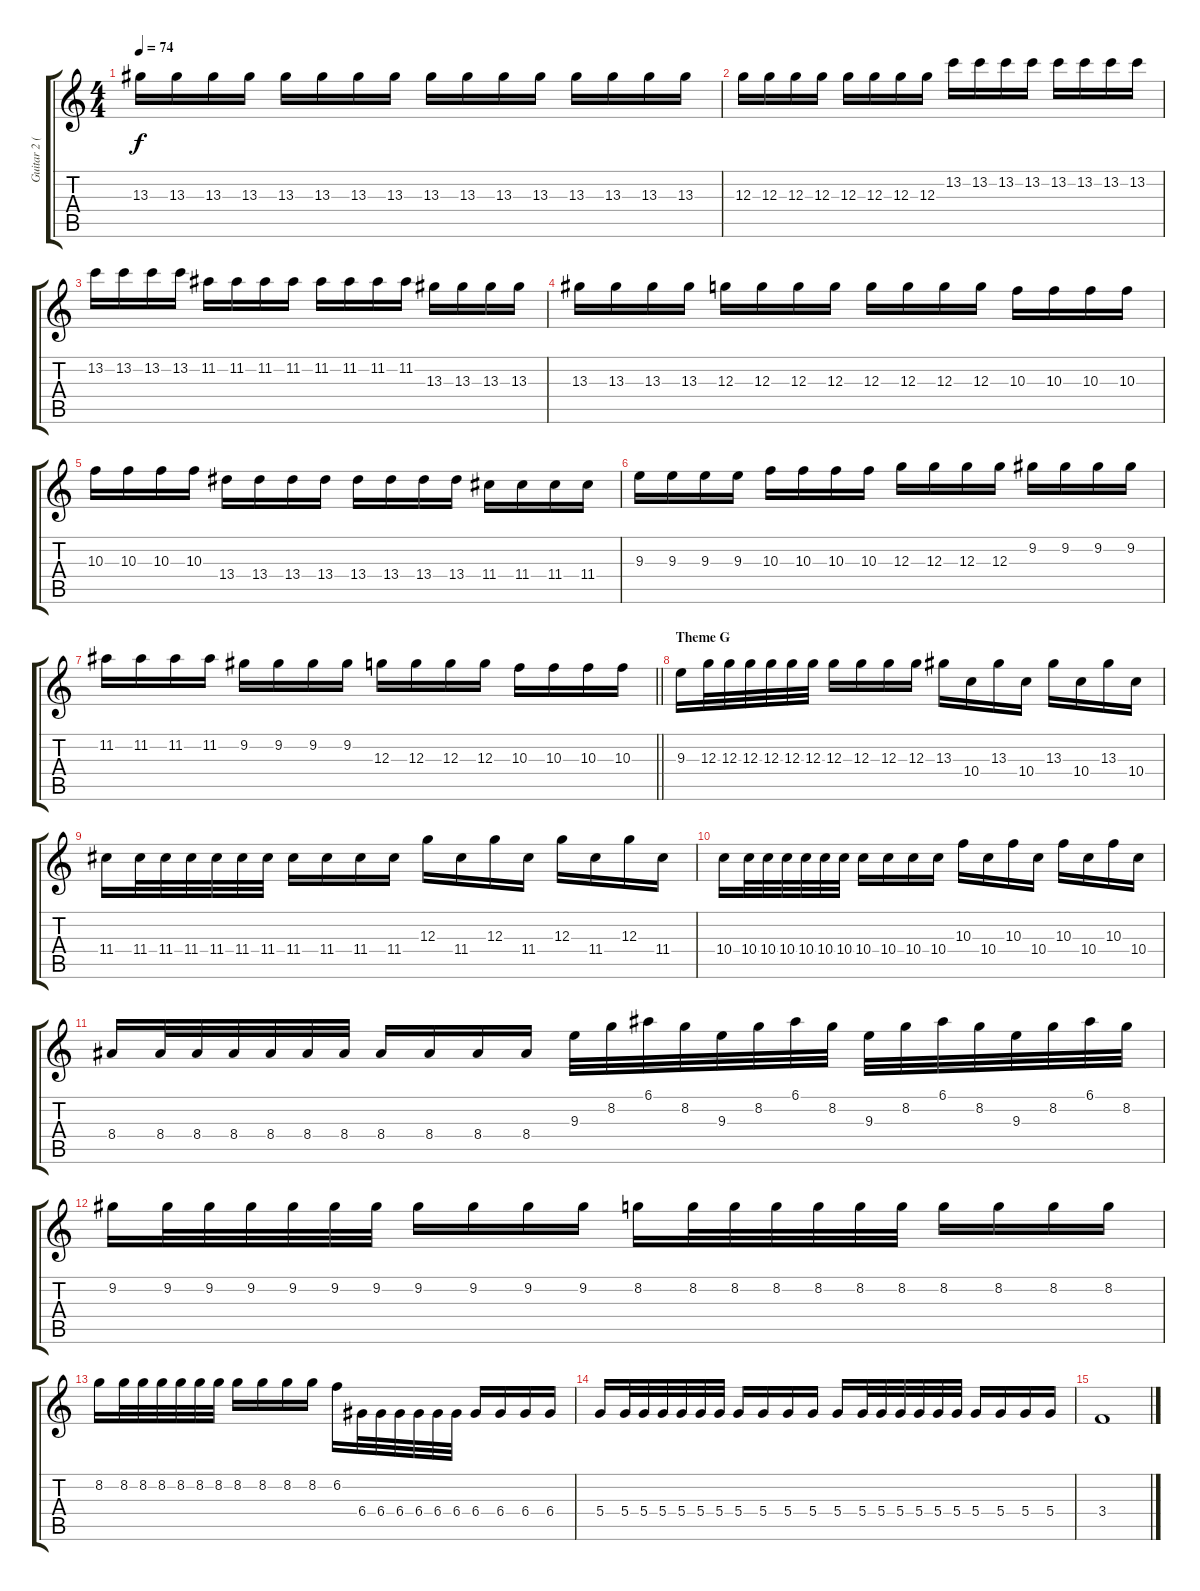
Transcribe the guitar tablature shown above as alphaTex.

\track ("Guitar 2 (Rhythm)" "Guitar 2 (") {instrument overdrivenguitar}
\staff {score tabs}
\tuning (E4 B3 G3 D3 A2 E2) {hide}
\ts (4 4)
\tempo 74
\clef g2
\ks c
13.3.16{dy f} 13.3.16 13.3.16 13.3.16 13.3.16 13.3.16 13.3.16 13.3.16 13.3.16 13.3.16 13.3.16 13.3.16 13.3.16 13.3.16 13.3.16 13.3.16 |
12.3.16 12.3.16 12.3.16 12.3.16 12.3.16 12.3.16 12.3.16 12.3.16 13.2.16 13.2.16 13.2.16 13.2.16 13.2.16 13.2.16 13.2.16 13.2.16 |
13.2.16 13.2.16 13.2.16 13.2.16 11.2.16 11.2.16 11.2.16 11.2.16 11.2.16 11.2.16 11.2.16 11.2.16 13.3.16 13.3.16 13.3.16 13.3.16 |
13.3.16 13.3.16 13.3.16 13.3.16 12.3.16 12.3.16 12.3.16 12.3.16 12.3.16 12.3.16 12.3.16 12.3.16 10.3.16 10.3.16 10.3.16 10.3.16 |
10.3.16 10.3.16 10.3.16 10.3.16 13.4.16 13.4.16 13.4.16 13.4.16 13.4.16 13.4.16 13.4.16 13.4.16 11.4.16 11.4.16 11.4.16 11.4.16 |
9.3.16 9.3.16 9.3.16 9.3.16 10.3.16 10.3.16 10.3.16 10.3.16 12.3.16 12.3.16 12.3.16 12.3.16 9.2.16 9.2.16 9.2.16 9.2.16 |
\barLineRight lightlight
11.2.16 11.2.16 11.2.16 11.2.16 9.2.16 9.2.16 9.2.16 9.2.16 12.3.16 12.3.16 12.3.16 12.3.16 10.3.16 10.3.16 10.3.16 10.3.16 |
\section ("" "Theme G")
9.3.16 12.3.32 12.3.32 12.3.32 12.3.32 12.3.32 12.3.32 12.3.16 12.3.16 12.3.16 12.3.16 13.3.16 10.4.16 13.3.16 10.4.16 13.3.16 10.4.16 13.3.16 10.4.16 |
11.4.16 11.4.32 11.4.32 11.4.32 11.4.32 11.4.32 11.4.32 11.4.16 11.4.16 11.4.16 11.4.16 12.3.16 11.4.16 12.3.16 11.4.16 12.3.16 11.4.16 12.3.16 11.4.16 |
10.4.16 10.4.32 10.4.32 10.4.32 10.4.32 10.4.32 10.4.32 10.4.16 10.4.16 10.4.16 10.4.16 10.3.16 10.4.16 10.3.16 10.4.16 10.3.16 10.4.16 10.3.16 10.4.16 |
8.4.16 8.4.32 8.4.32 8.4.32 8.4.32 8.4.32 8.4.32 8.4.16 8.4.16 8.4.16 8.4.16 9.3.32 8.2.32 6.1.32 8.2.32 9.3.32 8.2.32 6.1.32 8.2.32 9.3.32 8.2.32 6.1.32 8.2.32 9.3.32 8.2.32 6.1.32 8.2.32 |
9.2.16 9.2.32 9.2.32 9.2.32 9.2.32 9.2.32 9.2.32 9.2.16 9.2.16 9.2.16 9.2.16 8.2.16 8.2.32 8.2.32 8.2.32 8.2.32 8.2.32 8.2.32 8.2.16 8.2.16 8.2.16 8.2.16 |
8.2.16 8.2.32 8.2.32 8.2.32 8.2.32 8.2.32 8.2.32 8.2.16 8.2.16 8.2.16 8.2.16 6.2.16 6.4.32 6.4.32 6.4.32 6.4.32 6.4.32 6.4.32 6.4.16 6.4.16 6.4.16 6.4.16 |
5.4.16 5.4.32 5.4.32 5.4.32 5.4.32 5.4.32 5.4.32 5.4.16 5.4.16 5.4.16 5.4.16 5.4.16 5.4.32 5.4.32 5.4.32 5.4.32 5.4.32 5.4.32 5.4.16 5.4.16 5.4.16 5.4.16 |
3.4.1
